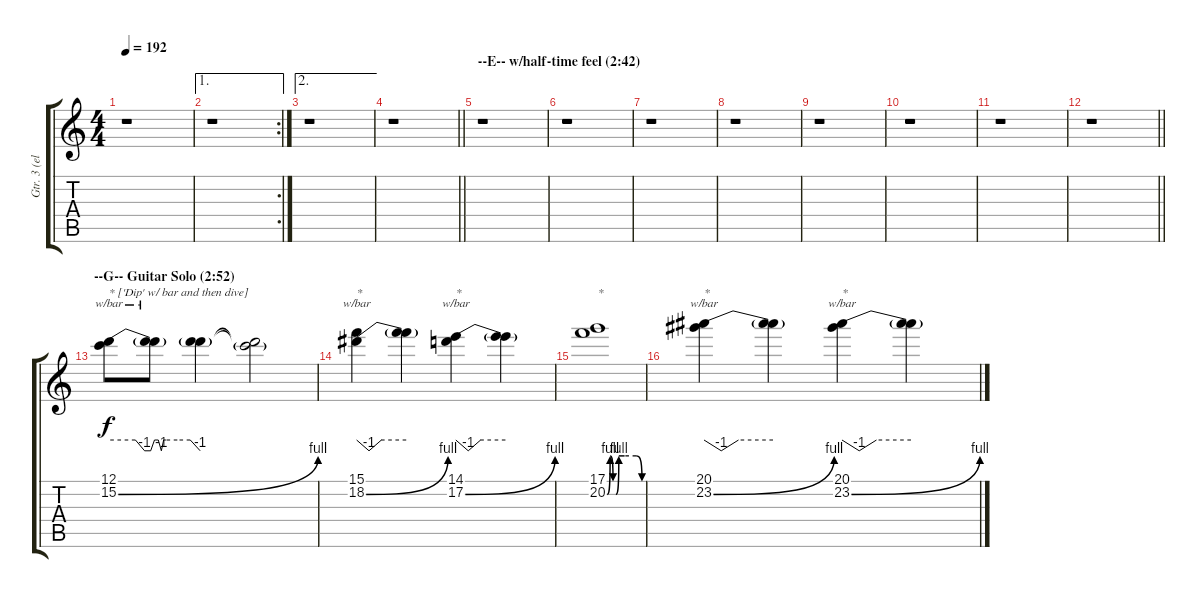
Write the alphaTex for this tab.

\track ("Gtr. 3 (elec. w/dist.) [Solo]" "Gtr. 3 (el") {instrument distortionguitar}
\staff {score tabs}
\tuning (D4 A3 F3 C3 G2 C2) {hide}
\ts (4 4)
\tempo 192
\clef g2
\ks c
r.1{dy f} |
\ae 1
\rc 2
r.1 |
\ae 2
r.1 |
\barLineRight lightlight
r.1 |
\section ("" "--E-- w/half-time feel (2:42)")
r.1 |
r.1 |
r.1 |
r.1 |
r.1 |
r.1 |
r.1 |
\barLineRight lightlight
r.1 |
\section ("" "--G-- Guitar Solo (2:52)")
(12.1 15.2{be (bend 0 0 60 4)}).8{tbe (custom default 0 0 35 0 47 -4 55 -4 60 0) txt "* ['Dip' w/ bar and then dive]" volume 13} (12.1{t} 15.2{t}).8{tbe (custom default 0 0 5 0 9 -4 12 0 15 0 30 0 47 0 60 -4)} (12.1{t} 15.2{t}).4 (12.1{t} 15.2{t}).2 |
(15.1 18.2{be (bend 0 0 60 4)}).4{tbe (custom default 0 0 15 -4 30 0 60 0) txt "*"} (15.1{t} 18.2{t}).4 (14.1 17.2{be (bend 0 0 60 4)}).4{tbe (custom default 0 0 15 -4 30 0 60 0) txt "*"} (14.1{t} 17.2{t}).4 |
(17.1 20.2{be (custom 0 0 5 4 10 0 15 0 20 4 30 4 50 4 60 0)}).1{txt "*"} |
(20.1 23.2{be (bend 0 0 60 4)}).4{tbe (custom default 0 0 15 -4 30 0 60 0) txt "*"} (20.1{t} 23.2{t}).4 (20.1 23.2{be (bend 0 0 60 4)}).4{tbe (custom default 0 0 15 -4 30 0 60 0) txt "*"} (20.1{t} 23.2{t}).4
